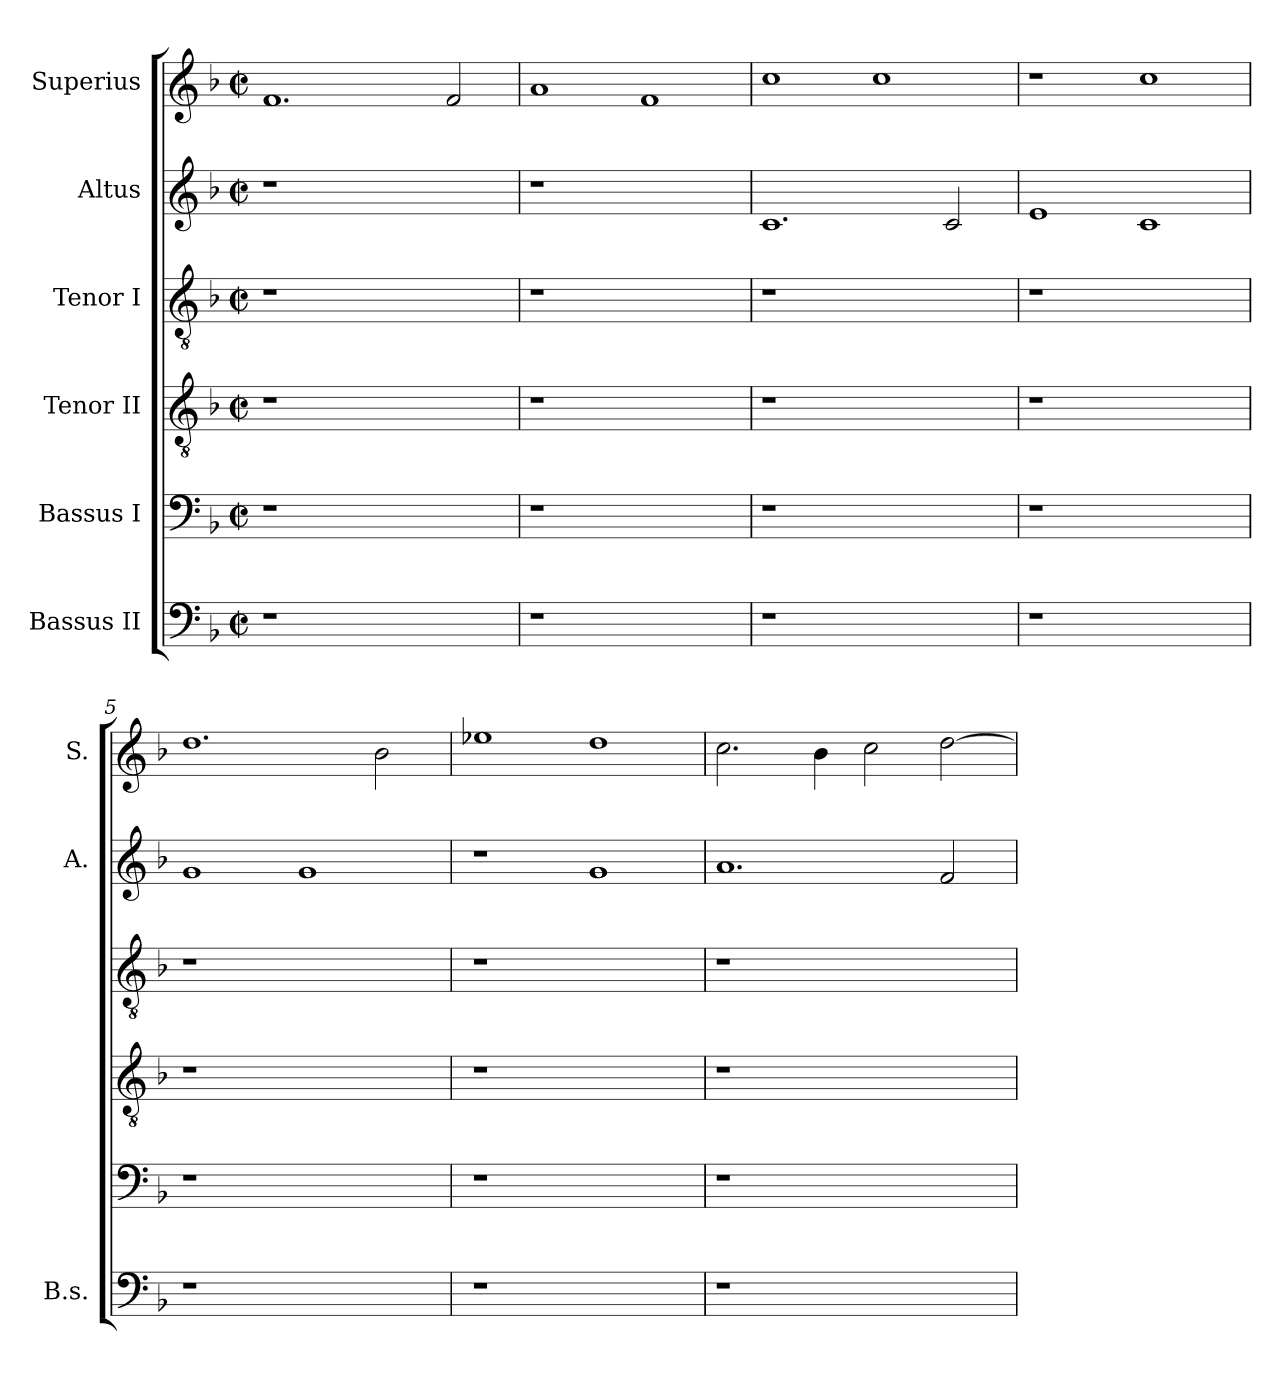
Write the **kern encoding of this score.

**kern	**kern	**kern	**kern	**kern	**kern
*part6	*part5	*part4	*part3	*part2	*part1
*staff6	*staff5	*staff4	*staff3	*staff2	*staff1
*I"Bassus II	*I"Bassus I	*I"Tenor II	*I"Tenor I	*I"Altus	*I"Superius
*I'B.s.	*	*	*	*I'A.	*I'S.
!!LO:PB:g=z
*clefF4	*clefF4	*clefGv2	*clefGv2	*clefG2	*clefG2
*	*	*ITrd7c12	*ITrd7c12	*	*
*k[b-]	*k[b-]	*k[b-]	*k[b-]	*k[b-]	*k[b-]
*F:	*F:	*F:	*F:	*F:	*F:
*M2/2	*M2/2	*M2/2	*M2/2	*M2/2	*M2/2
*met(c|)	*met(c|)	*met(c|)	*met(c|)	*met(c|)	*met(c|)
=1	=1	=1	=1	=1	=1
!LO:N:vis=1	!LO:N:vis=1	!LO:N:vis=1	!LO:N:vis=1	!LO:N:vis=1	!
1r	1r	1r	1r	1r	1.fi
1ryy	1ryy	1ryy	1ryy	1ryy	.
.	.	.	.	.	2fi/
=2	=2	=2	=2	=2	=2
!LO:N:vis=1	!LO:N:vis=1	!LO:N:vis=1	!LO:N:vis=1	!LO:N:vis=1	!
1r	1r	1r	1r	1r	1ai
1ryy	1ryy	1ryy	1ryy	1ryy	1fi
=3	=3	=3	=3	=3	=3
!LO:N:vis=1	!LO:N:vis=1	!LO:N:vis=1	!LO:N:vis=1	!	!
1r	1r	1r	1r	1.ci	1cci
1ryy	1ryy	1ryy	1ryy	.	1cci
.	.	.	.	2ci/	.
=4	=4	=4	=4	=4	=4
!LO:N:vis=1	!LO:N:vis=1	!LO:N:vis=1	!LO:N:vis=1	!	!
1r	1r	1r	1r	1ei	1r
1ryy	1ryy	1ryy	1ryy	1ci	1cci
=5	=5	=5	=5	=5	=5
!LO:N:vis=1	!LO:N:vis=1	!LO:N:vis=1	!LO:N:vis=1	!	!
1r	1r	1r	1r	1gi	1.ddi
1ryy	1ryy	1ryy	1ryy	1gi	.
.	.	.	.	.	2b-i\
=6	=6	=6	=6	=6	=6
!LO:N:vis=1	!LO:N:vis=1	!LO:N:vis=1	!LO:N:vis=1	!	!
1r	1r	1r	1r	1r	1ee-Xi
1ryy	1ryy	1ryy	1ryy	1gi	1ddi
!!LO:LB:g=z
=7	=7	=7	=7	=7	=7
!LO:N:vis=1	!LO:N:vis=1	!LO:N:vis=1	!LO:N:vis=1	!	!
1r	1r	1r	1r	1.ai	2.cci\
.	.	.	.	.	4b-i\
1ryy	1ryy	1ryy	1ryy	.	2cci\
.	.	.	.	2fi/	[>2ddi\
=	=	=	=	=	=
*-	*-	*-	*-	*-	*-
